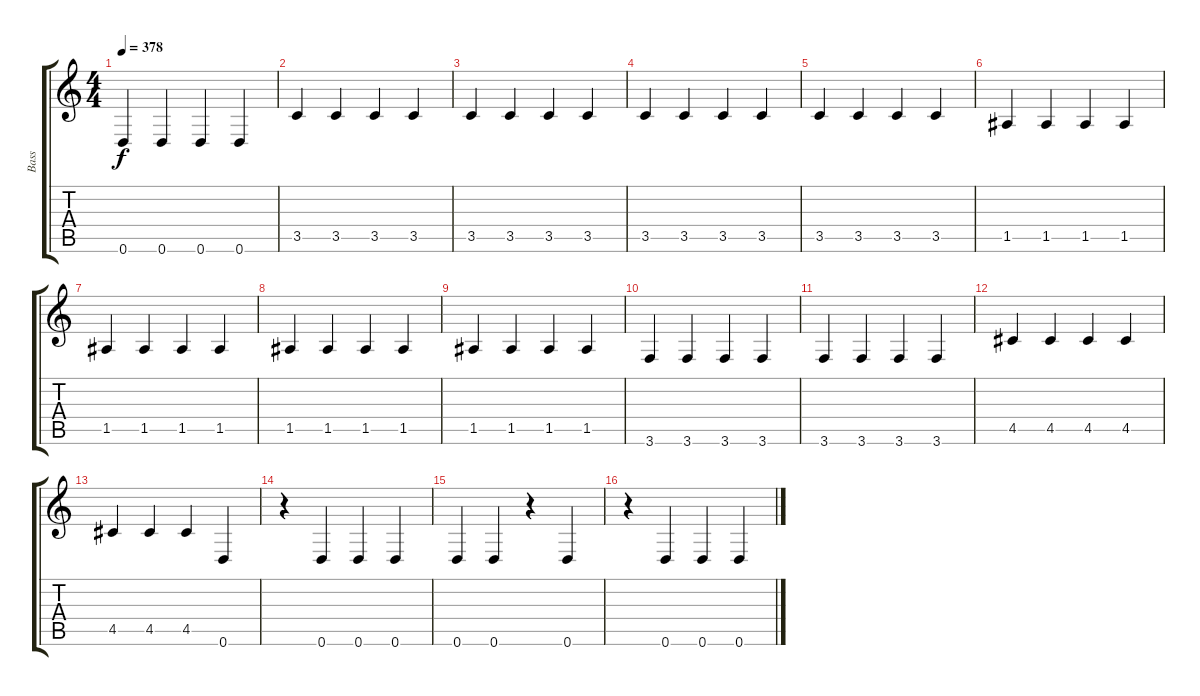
\track ("Bass" "Bass") {instrument electricbassfinger}
\staff {score tabs}
\tuning (E4 B3 G3 D3 A2 D2) {hide}
\ts (4 4)
\tempo 378
\clef g2
\ks c
0.6.4{dy f} 0.6.4 0.6.4 0.6.4 |
3.5.4 3.5.4 3.5.4 3.5.4 |
3.5.4 3.5.4 3.5.4 3.5.4 |
3.5.4 3.5.4 3.5.4 3.5.4 |
3.5.4 3.5.4 3.5.4 3.5.4 |
1.5.4 1.5.4 1.5.4 1.5.4 |
1.5.4 1.5.4 1.5.4 1.5.4 |
1.5.4 1.5.4 1.5.4 1.5.4 |
1.5.4 1.5.4 1.5.4 1.5.4 |
3.6.4 3.6.4 3.6.4 3.6.4 |
3.6.4 3.6.4 3.6.4 3.6.4 |
4.5.4 4.5.4 4.5.4 4.5.4 |
4.5.4 4.5.4 4.5.4 0.6.4 |
r.4 0.6.4 0.6.4 0.6.4 |
0.6.4 0.6.4 r.4 0.6.4 |
r.4 0.6.4 0.6.4 0.6.4
